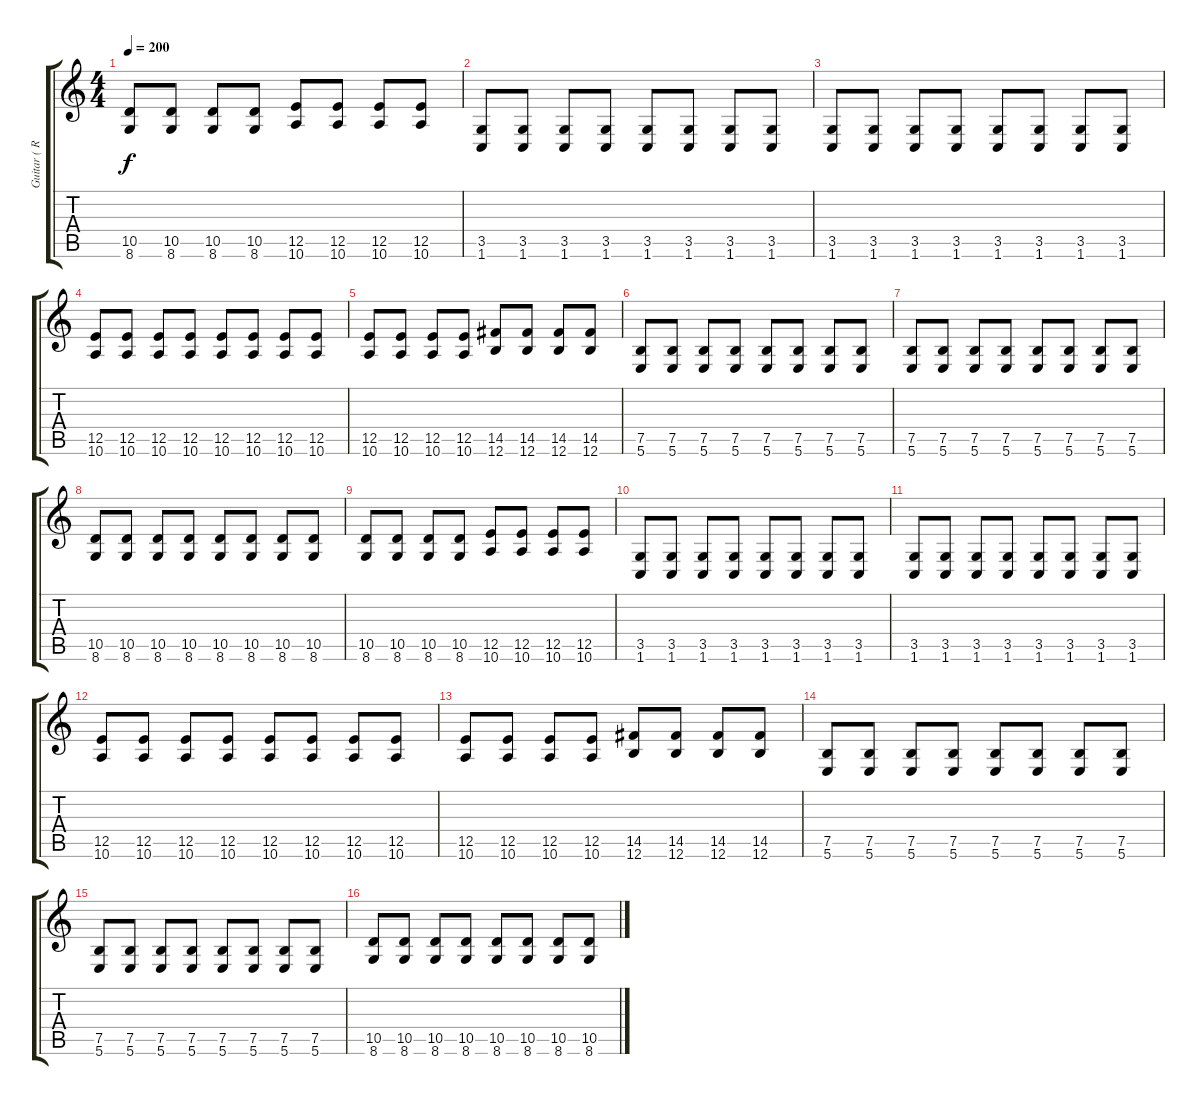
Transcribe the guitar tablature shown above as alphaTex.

\track ("Guitar ( Rune )" "Guitar ( R") {instrument distortionguitar}
\staff {score tabs}
\tuning (B3 Gb3 D3 A2 E2 B1) {hide}
\ts (4 4)
\tempo 200
\clef g2
\ks c
(10.5 8.6).8{dy f} (10.5 8.6).8 (10.5 8.6).8 (10.5 8.6).8 (12.5 10.6).8 (12.5 10.6).8 (12.5 10.6).8 (12.5 10.6).8 |
(3.5 1.6).8 (3.5 1.6).8 (3.5 1.6).8 (3.5 1.6).8 (3.5 1.6).8 (3.5 1.6).8 (3.5 1.6).8 (3.5 1.6).8 |
(3.5 1.6).8 (3.5 1.6).8 (3.5 1.6).8 (3.5 1.6).8 (3.5 1.6).8 (3.5 1.6).8 (3.5 1.6).8 (3.5 1.6).8 |
(12.5 10.6).8 (12.5 10.6).8 (12.5 10.6).8 (12.5 10.6).8 (12.5 10.6).8 (12.5 10.6).8 (12.5 10.6).8 (12.5 10.6).8 |
(12.5 10.6).8 (12.5 10.6).8 (12.5 10.6).8 (12.5 10.6).8 (14.5 12.6).8 (14.5 12.6).8 (14.5 12.6).8 (14.5 12.6).8 |
(7.5 5.6).8 (7.5 5.6).8 (7.5 5.6).8 (7.5 5.6).8 (7.5 5.6).8 (7.5 5.6).8 (7.5 5.6).8 (7.5 5.6).8 |
(7.5 5.6).8 (7.5 5.6).8 (7.5 5.6).8 (7.5 5.6).8 (7.5 5.6).8 (7.5 5.6).8 (7.5 5.6).8 (7.5 5.6).8 |
(10.5 8.6).8 (10.5 8.6).8 (10.5 8.6).8 (10.5 8.6).8 (10.5 8.6).8 (10.5 8.6).8 (10.5 8.6).8 (10.5 8.6).8 |
(10.5 8.6).8 (10.5 8.6).8 (10.5 8.6).8 (10.5 8.6).8 (12.5 10.6).8 (12.5 10.6).8 (12.5 10.6).8 (12.5 10.6).8 |
(3.5 1.6).8 (3.5 1.6).8 (3.5 1.6).8 (3.5 1.6).8 (3.5 1.6).8 (3.5 1.6).8 (3.5 1.6).8 (3.5 1.6).8 |
(3.5 1.6).8 (3.5 1.6).8 (3.5 1.6).8 (3.5 1.6).8 (3.5 1.6).8 (3.5 1.6).8 (3.5 1.6).8 (3.5 1.6).8 |
(12.5 10.6).8 (12.5 10.6).8 (12.5 10.6).8 (12.5 10.6).8 (12.5 10.6).8 (12.5 10.6).8 (12.5 10.6).8 (12.5 10.6).8 |
(12.5 10.6).8 (12.5 10.6).8 (12.5 10.6).8 (12.5 10.6).8 (14.5 12.6).8 (14.5 12.6).8 (14.5 12.6).8 (14.5 12.6).8 |
(7.5 5.6).8 (7.5 5.6).8 (7.5 5.6).8 (7.5 5.6).8 (7.5 5.6).8 (7.5 5.6).8 (7.5 5.6).8 (7.5 5.6).8 |
(7.5 5.6).8 (7.5 5.6).8 (7.5 5.6).8 (7.5 5.6).8 (7.5 5.6).8 (7.5 5.6).8 (7.5 5.6).8 (7.5 5.6).8 |
(10.5 8.6).8 (10.5 8.6).8 (10.5 8.6).8 (10.5 8.6).8 (10.5 8.6).8 (10.5 8.6).8 (10.5 8.6).8 (10.5 8.6).8
